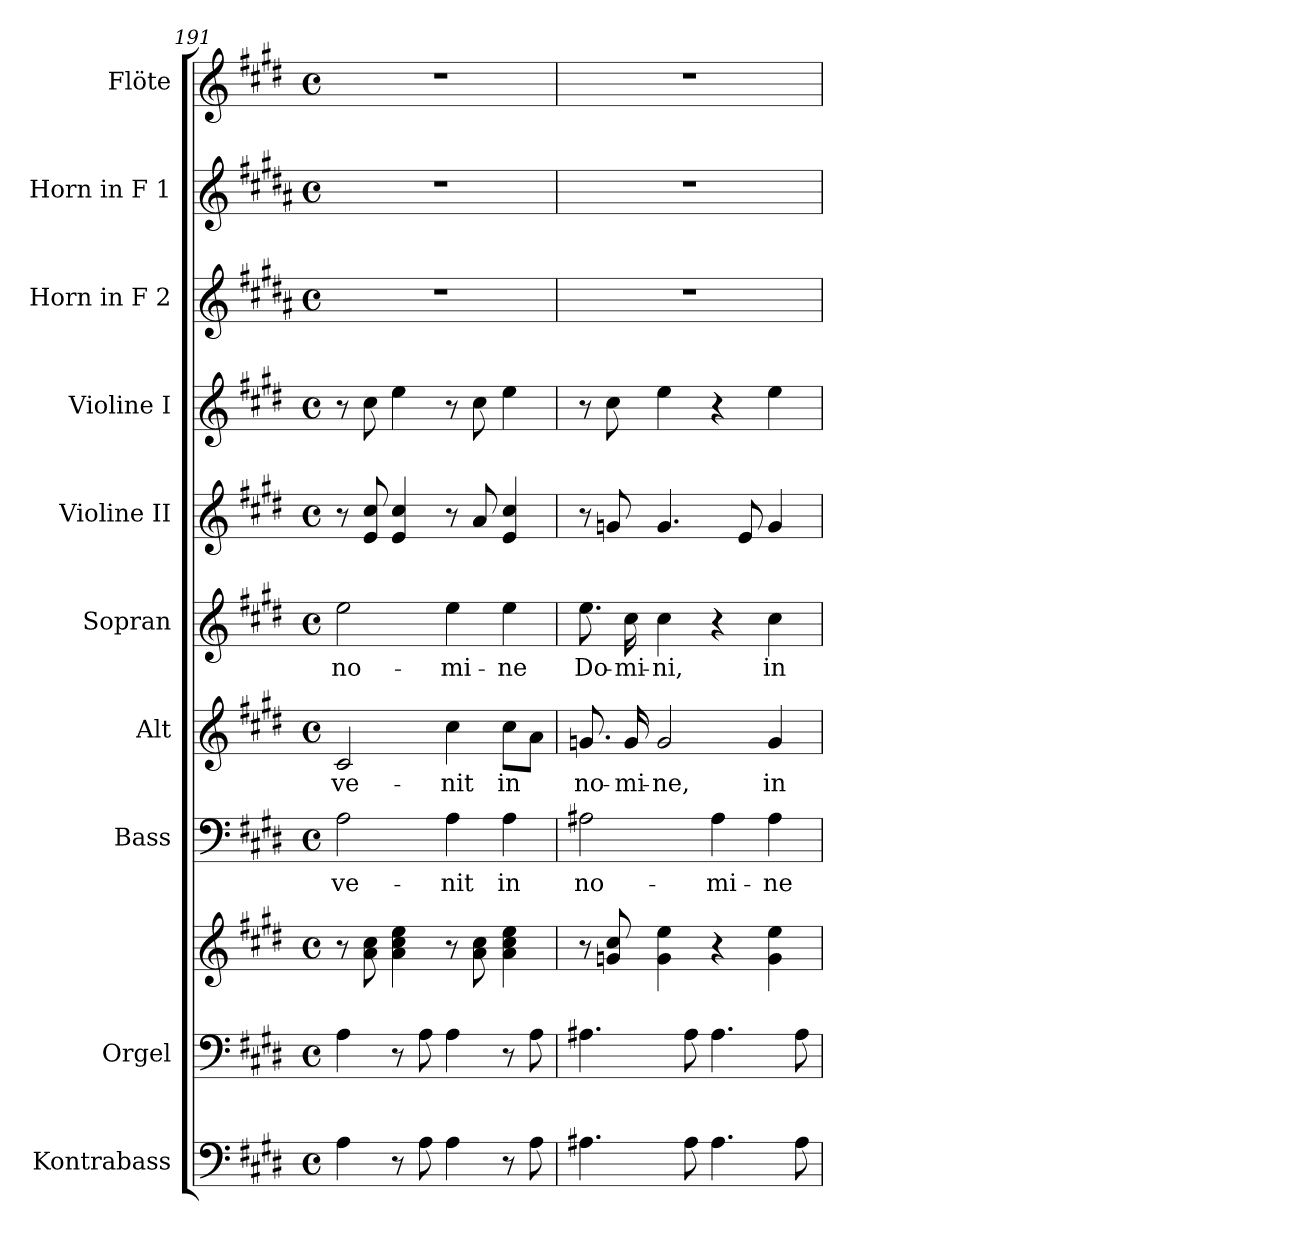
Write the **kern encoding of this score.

**kern	**kern	**kern	**kern	**text	**kern	**text	**kern	**text	**kern	**kern	**kern	**kern	**kern
*part10	*part9	*part9	*part8	*part8	*part7	*part7	*part6	*part6	*part5	*part4	*part3	*part2	*part1
*staff11	*staff10	*staff9	*staff8	*staff8	*staff7	*staff7	*staff6	*staff6	*staff5	*staff4	*staff3	*staff2	*staff1
*I"Kontrabass	*I"Orgel	*	*I"Bass	*	*I"Alt	*	*I"Sopran	*	*I"Violine II	*I"Violine I	*I"Horn in F 2	*I"Horn in F 1	*I"Flöte
*I'Kb.	*I'Org.	*	*I'B.	*	*I'A.	*	*I'S.	*	*I'Vl. II	*I'Vl. I	*	*	*I'Fl.
*clefF4	*clefF4	*clefG2	*clefF4	*	*clefG2	*	*clefG2	*	*clefG2	*clefG2	*clefG2	*clefG2	*clefG2
*ITrd7c12	*	*	*	*	*	*	*	*	*	*	*ITrd4c7	*ITrd4c7	*
*k[f#c#g#d#]	*k[f#c#g#d#]	*k[f#c#g#d#]	*k[f#c#g#d#]	*	*k[f#c#g#d#]	*	*k[f#c#g#d#]	*	*k[f#c#g#d#]	*k[f#c#g#d#]	*k[f#c#g#d#]	*k[f#c#g#d#]	*k[f#c#g#d#]
*E:	*E:	*E:	*E:	*	*E:	*	*E:	*	*E:	*E:	*E:	*E:	*E:
*M4/4	*M4/4	*M4/4	*M4/4	*	*M4/4	*	*M4/4	*	*M4/4	*M4/4	*M4/4	*M4/4	*M4/4
*met(c)	*met(c)	*met(c)	*met(c)	*	*met(c)	*	*met(c)	*	*met(c)	*met(c)	*met(c)	*met(c)	*met(c)
=191	=191	=191	=191	=191	=191	=191	=191	=191	=191	=191	=191	=191	=191
!	!	!	!	!LO:LY:b	!	!LO:LY:b	!	!LO:LY:b	!	!	!	!	!
4AA\	4A\	8r	2A\	ve-	2c#/	ve-	2ee\	no-	8r	8r	1r	1r	1r
.	.	8a\ 8cc#\	.	.	.	.	.	.	8e/ 8cc#/	8cc#\	.	.	.
8r	8r	4a\ 4cc#\ 4ee\	.	.	.	.	.	.	4e/ 4cc#/	4ee\	.	.	.
8AA\	8A\	.	.	.	.	.	.	.	.	.	.	.	.
!	!	!	!	!LO:LY:b	!	!LO:LY:b	!	!LO:LY:b	!	!	!	!	!
4AA\	4A\	8r	4A\	-nit	4cc#\	-nit	4ee\	-mi-	8r	8r	.	.	.
.	.	8a\ 8cc#\	.	.	.	.	.	.	8a/	8cc#\	.	.	.
!	!	!	!	!LO:LY:b	!	!LO:LY:b	!	!LO:LY:b	!	!	!	!	!
8r	8r	4a\ 4cc#\ 4ee\	4A\	in	8cc#\L	in	4ee\	-ne	4e/ 4cc#/	4ee\	.	.	.
8AA\	8A\	.	.	.	8a\J	.	.	.	.	.	.	.	.
=192	=192	=192	=192	=192	=192	=192	=192	=192	=192	=192	=192	=192	=192
!	!	!	!	!LO:LY:b	!	!LO:LY:b	!	!LO:LY:b	!	!	!	!	!
4.AA#X\	4.A#X\	8r	2A#X\	no-	8.gn/	no-	8.ee\	Do-	8r	8r	1r	1r	1r
.	.	8gn/ 8cc#/	.	.	.	.	.	.	8gn/	8cc#\	.	.	.
!	!	!	!	!	!	!LO:LY:b	!	!LO:LY:b	!	!	!	!	!
.	.	.	.	.	16g/	-mi-	16cc#\	-mi-	.	.	.	.	.
!	!	!	!	!	!	!LO:LY:b	!	!LO:LY:b	!	!	!	!	!
.	.	4g\ 4ee\	.	.	2g/	-ne,	4cc#\	-ni,	4.g/	4ee\	.	.	.
8AA#\	8A#\	.	.	.	.	.	.	.	.	.	.	.	.
!	!	!	!	!LO:LY:b	!	!	!	!	!	!	!	!	!
4.AA#\	4.A#\	4r	4A#\	-mi-	.	.	4r	.	.	4r	.	.	.
.	.	.	.	.	.	.	.	.	8e/	.	.	.	.
!	!	!	!	!LO:LY:b	!	!LO:LY:b	!	!LO:LY:b	!	!	!	!	!
.	.	4g\ 4ee\	4A#\	-ne	4g/	in	4cc#\	in	4g/	4ee\	.	.	.
8AA#\	8A#\	.	.	.	.	.	.	.	.	.	.	.	.
=	=	=	=	=	=	=	=	=	=	=	=	=	=
*-	*-	*-	*-	*-	*-	*-	*-	*-	*-	*-	*-	*-	*-
